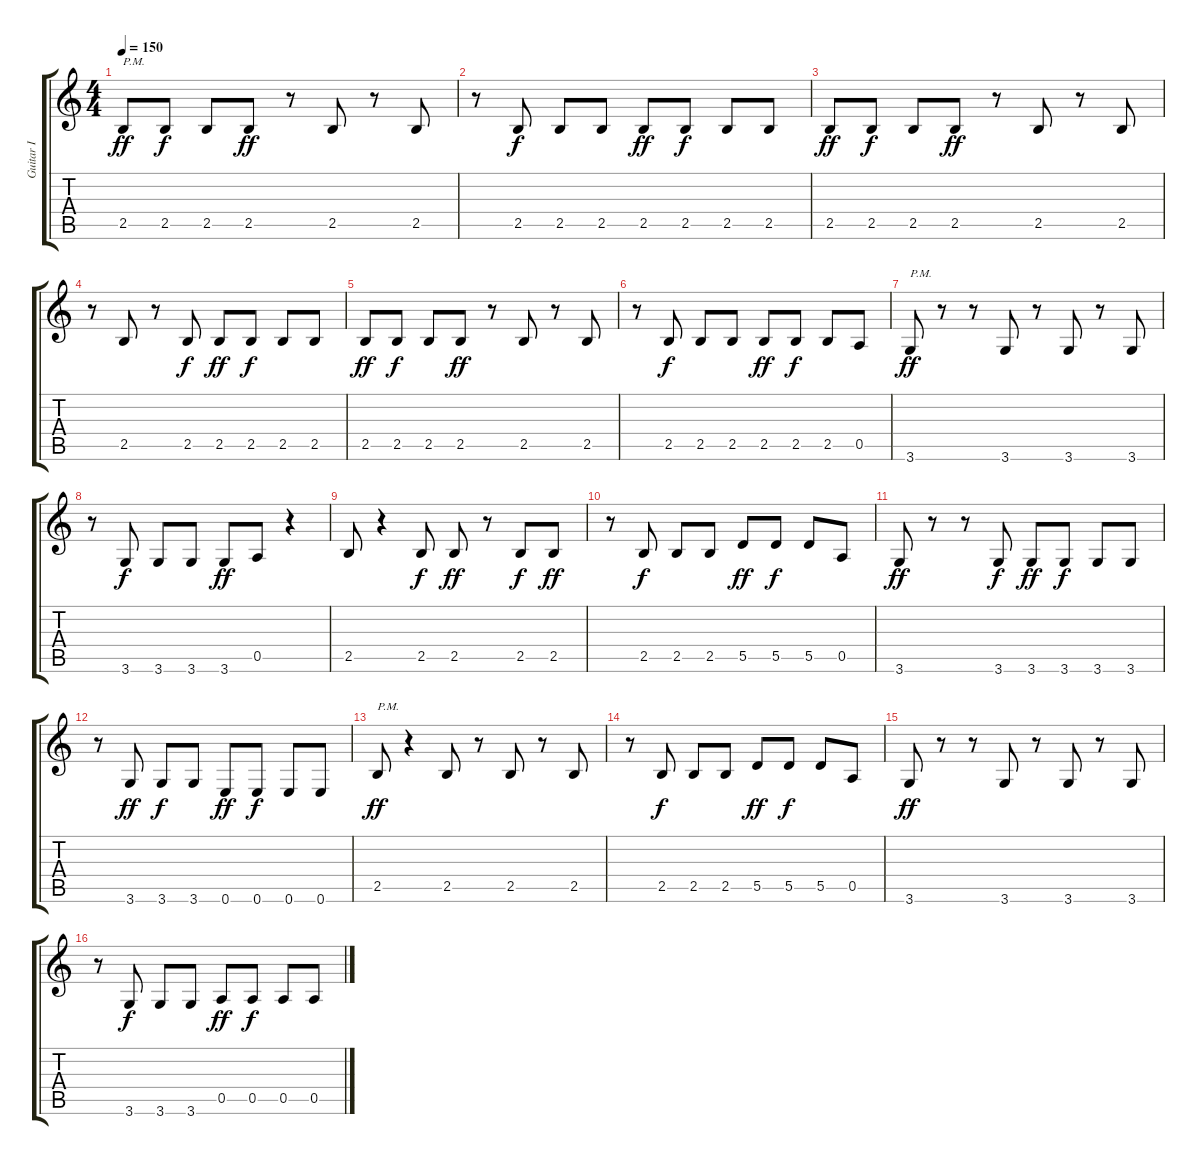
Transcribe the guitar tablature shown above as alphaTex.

\track ("Guitar I" "Guitar I") {instrument overdrivenguitar}
\staff {score tabs}
\tuning (E4 B3 G3 D3 A2 E2) {hide}
\ts (4 4)
\tempo 150
\clef g2
\ks c
2.5.8{txt "P.M." dy ff} 2.5.8{dy f} 2.5.8 2.5.8{dy ff} r.8 2.5.8 r.8 2.5.8 |
r.8 2.5.8{dy f} 2.5.8 2.5.8 2.5.8{dy ff} 2.5.8{dy f} 2.5.8 2.5.8 |
2.5.8{dy ff} 2.5.8{dy f} 2.5.8 2.5.8{dy ff} r.8 2.5.8 r.8 2.5.8 |
r.8 2.5.8 r.8 2.5.8{dy f} 2.5.8{dy ff} 2.5.8{dy f} 2.5.8 2.5.8 |
2.5.8{dy ff} 2.5.8{dy f} 2.5.8 2.5.8{dy ff} r.8 2.5.8 r.8 2.5.8 |
r.8 2.5.8{dy f} 2.5.8 2.5.8 2.5.8{dy ff} 2.5.8{dy f} 2.5.8 0.5.8 |
3.6.8{txt "P.M." dy ff} r.8 r.8 3.6.8 r.8 3.6.8 r.8 3.6.8 |
r.8 3.6.8{dy f} 3.6.8 3.6.8 3.6.8{dy ff} 0.5.8 r.4 |
2.5.8 r.4 2.5.8{dy f} 2.5.8{dy ff} r.8 2.5.8{dy f} 2.5.8{dy ff} |
r.8 2.5.8{dy f} 2.5.8 2.5.8 5.5.8{dy ff} 5.5.8{dy f} 5.5.8 0.5.8 |
3.6.8{dy ff} r.8 r.8 3.6.8{dy f} 3.6.8{dy ff} 3.6.8{dy f} 3.6.8 3.6.8 |
r.8 3.6.8{dy ff} 3.6.8{dy f} 3.6.8 0.6.8{dy ff} 0.6.8{dy f} 0.6.8 0.6.8 |
2.5.8{txt "P.M." dy ff} r.4 2.5.8 r.8 2.5.8 r.8 2.5.8 |
r.8 2.5.8{dy f} 2.5.8 2.5.8 5.5.8{dy ff} 5.5.8{dy f} 5.5.8 0.5.8 |
3.6.8{dy ff} r.8 r.8 3.6.8 r.8 3.6.8 r.8 3.6.8 |
r.8 3.6.8{dy f} 3.6.8 3.6.8 0.5.8{dy ff} 0.5.8{dy f} 0.5.8 0.5.8
